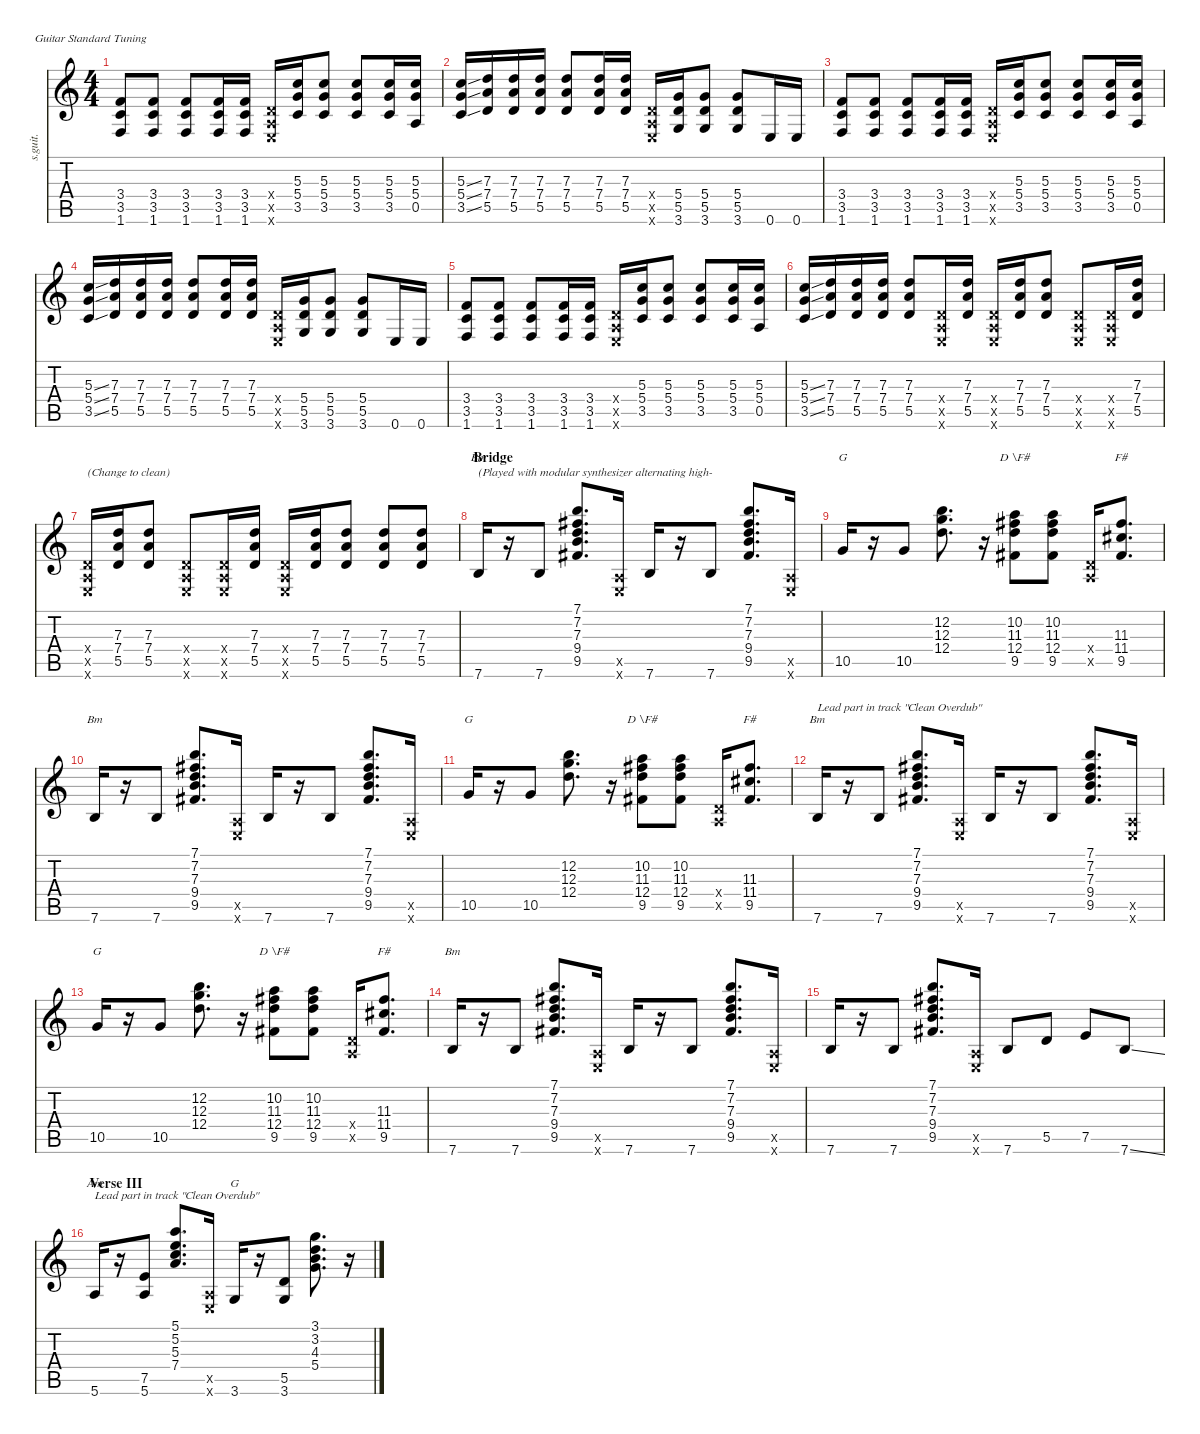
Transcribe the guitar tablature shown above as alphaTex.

\defaultSystemsLayout 4
\hideDynamics
\bracketExtendMode nobrackets
\track ("Rhythm Guitar" "s.guit.") {instrument overdrivenguitar}
\staff {score tabs}
\tuning (E4 B3 G3 D3 A2 E2)
\chord ("Am" 3 1 2 2 0 x) {showdiagram false}
\chord ("G" 3 1 2 2 0 x) {showdiagram false}
\chord ("Bm" 3 1 2 2 0 x) {showdiagram false}
\chord ("D \\F#" 3 1 2 2 0 x) {showdiagram false}
\chord ("F#" 3 1 2 2 0 x) {showdiagram false}
\ts (4 4)
\tempo (96 hide)
\clef g2
\ks c
(3.4 3.5 1.6).8{dy f} (3.4 3.5 1.6).8 (3.4 3.5 1.6).8 (3.4 3.5 1.6).16 (3.4 3.5 1.6).16 (0.4{x} 0.5{x} 0.6{x}).16 (5.3 5.4 3.5).16 (5.3 5.4 3.5).8 (5.3 5.4 3.5).8 (5.3 5.4 3.5).16 (5.3 5.4 0.5).16 |
(5.3{ss} 5.4{ss} 3.5{ss}).16 (7.3 7.4 5.5).16 (7.3 7.4 5.5).16 (7.3 7.4 5.5).16 (7.3 7.4 5.5).8 (7.3 7.4 5.5).16 (7.3 7.4 5.5).16 (0.4{x} 0.5{x} 0.6{x}).16 (5.4 5.5 3.6).16 (5.4 5.5 3.6).8 (5.4 5.5 3.6).8 0.6.16 0.6.16 |
(3.4 3.5 1.6).8 (3.4 3.5 1.6).8 (3.4 3.5 1.6).8 (3.4 3.5 1.6).16 (3.4 3.5 1.6).16 (0.4{x} 0.5{x} 0.6{x}).16 (5.3 5.4 3.5).16 (5.3 5.4 3.5).8 (5.3 5.4 3.5).8 (5.3 5.4 3.5).16 (5.3 5.4 0.5).16 |
(5.3{ss} 5.4{ss} 3.5{ss}).16 (7.3 7.4 5.5).16 (7.3 7.4 5.5).16 (7.3 7.4 5.5).16 (7.3 7.4 5.5).8 (7.3 7.4 5.5).16 (7.3 7.4 5.5).16 (0.4{x} 0.5{x} 0.6{x}).16 (5.4 5.5 3.6).16 (5.4 5.5 3.6).8 (5.4 5.5 3.6).8 0.6.16 0.6.16 |
(3.4 3.5 1.6).8 (3.4 3.5 1.6).8 (3.4 3.5 1.6).8 (3.4 3.5 1.6).16 (3.4 3.5 1.6).16 (0.4{x} 0.5{x} 0.6{x}).16 (5.3 5.4 3.5).16 (5.3 5.4 3.5).8 (5.3 5.4 3.5).8 (5.3 5.4 3.5).16 (5.3 5.4 0.5).16 |
(5.3{ss} 5.4{ss} 3.5{ss}).16 (7.3 7.4 5.5).16 (7.3 7.4 5.5).16 (7.3 7.4 5.5).16 (7.3 7.4 5.5).8 (0.4{x} 0.5{x} 0.6{x}).16 (7.3 7.4 5.5).16 (0.4{x} 0.5{x} 0.6{x}).16 (7.3 7.4 5.5).16 (7.3 7.4 5.5).8 (0.4{x} 0.5{x} 0.6{x}).8 (0.4{x} 0.5{x} 0.6{x}).16 (7.3 7.4 5.5).16 |
(0.4{x} 0.5{x} 0.6{x}).16{txt "(Change to clean)"} (7.3 7.4 5.5).16 (7.3 7.4 5.5).8 (0.4{x} 0.5{x} 0.6{x}).8 (0.4{x} 0.5{x} 0.6{x}).16 (7.3 7.4 5.5).16 (0.4{x} 0.5{x} 0.6{x}).16 (7.3 7.4 5.5).16 (7.3 7.4 5.5).8 (7.3 7.4 5.5).8 (7.3 7.4 5.5).8 |
\section ("" "Bridge")
7.6.16{ch "Bm" txt "(Played with modular synthesizer alternating high-"} r.16 7.6.8 (7.1 7.2{acc #} 7.3 9.4 9.5{acc #}).8{d} (0.5{x} 0.6{x}).16 7.6.16 r.16 7.6.8 (7.1 7.2{acc #} 7.3 9.4 9.5{acc #}).8{d} (0.5{x} 0.6{x}).16 |
10.5.16{ch "G"} r.16 10.5.8 (12.2 12.3 12.4).8{d} r.16 (10.2 11.3{acc #} 12.4 9.5{acc #}).8{ch "D \\F#"} (10.2 11.3{acc #} 12.4 9.5{acc #}).8 (0.4{x} 0.5{x}).16 (11.3{acc #} 11.4{acc #} 9.5{acc #}).8{d ch "F#"} |
7.6.16{ch "Bm"} r.16 7.6.8 (7.1 7.2{acc #} 7.3 9.4 9.5{acc #}).8{d} (0.5{x} 0.6{x}).16 7.6.16 r.16 7.6.8 (7.1 7.2{acc #} 7.3 9.4 9.5{acc #}).8{d} (0.5{x} 0.6{x}).16 |
10.5.16{ch "G"} r.16 10.5.8 (12.2 12.3 12.4).8{d} r.16 (10.2 11.3{acc #} 12.4 9.5{acc #}).8{ch "D \\F#"} (10.2 11.3{acc #} 12.4 9.5{acc #}).8 (0.4{x} 0.5{x}).16 (11.3{acc #} 11.4{acc #} 9.5{acc #}).8{d ch "F#"} |
7.6.16{ch "Bm" txt "Lead part in track \"Clean Overdub\""} r.16 7.6.8 (7.1 7.2{acc #} 7.3 9.4 9.5{acc #}).8{d} (0.5{x} 0.6{x}).16 7.6.16 r.16 7.6.8 (7.1 7.2{acc #} 7.3 9.4 9.5{acc #}).8{d} (0.5{x} 0.6{x}).16 |
10.5.16{ch "G"} r.16 10.5.8 (12.2 12.3 12.4).8{d} r.16 (10.2 11.3{acc #} 12.4 9.5{acc #}).8{ch "D \\F#"} (10.2 11.3{acc #} 12.4 9.5{acc #}).8 (0.4{x} 0.5{x}).16 (11.3{acc #} 11.4{acc #} 9.5{acc #}).8{d ch "F#"} |
7.6.16{ch "Bm"} r.16 7.6.8 (7.1 7.2{acc #} 7.3 9.4 9.5{acc #}).8{d} (0.5{x} 0.6{x}).16 7.6.16 r.16 7.6.8 (7.1 7.2{acc #} 7.3 9.4 9.5{acc #}).8{d} (0.5{x} 0.6{x}).16 |
7.6.16 r.16 7.6.8 (7.1 7.2{acc #} 7.3 9.4 9.5{acc #}).8{d} (0.5{x} 0.6{x}).16 7.6.8 5.5.8 7.5.8 7.6{ss}.8 |
\section ("" "Verse III")
5.6.16{ch "Am" txt "Lead part in track \"Clean Overdub\""} r.16 (7.5 5.6).8 (5.1 5.2 5.3 7.4).8{d} (0.5{x} 0.6{x}).16 3.6.16{ch "G"} r.16 (5.5 3.6).8 (3.1 3.2 4.3 5.4).8{d} r.16
